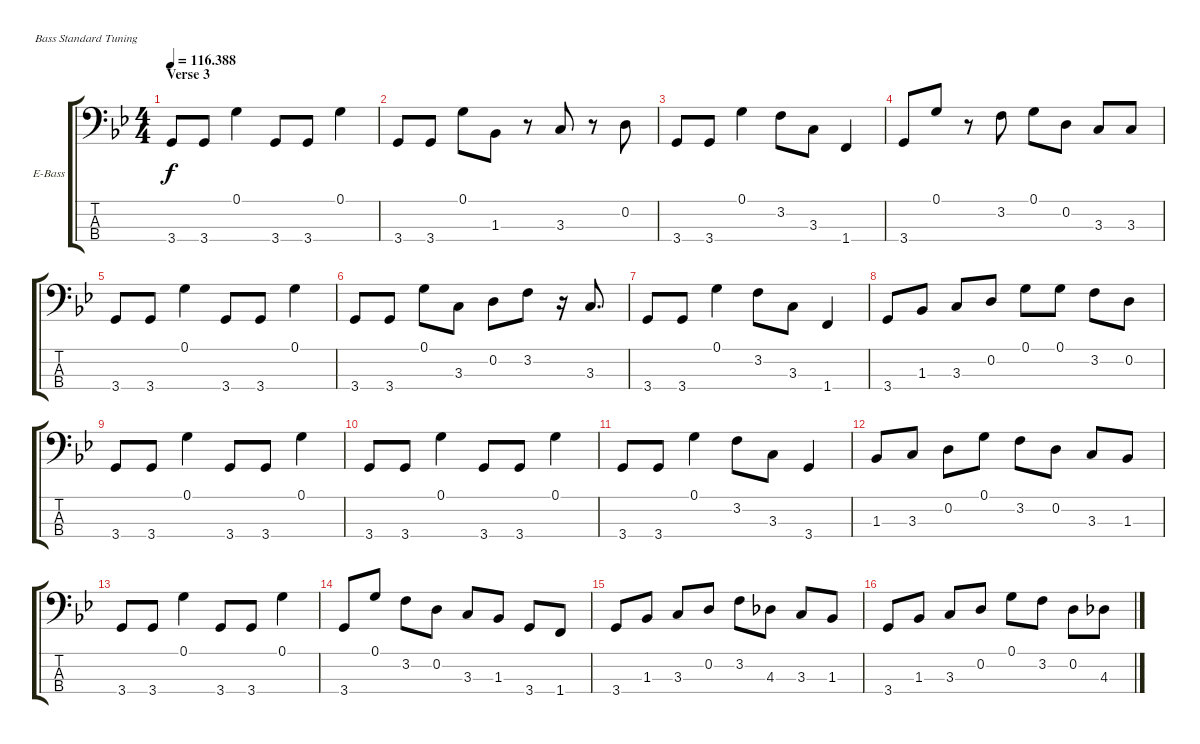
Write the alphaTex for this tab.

\bracketExtendMode groupsimilarinstruments
\firstSystemTrackNameOrientation horizontal
\otherSystemsTrackNameOrientation horizontal
\track ("Electric Bass" "E-Bass") {instrument electricbassfinger}
\staff {score tabs}
\tuning (G2 D2 A1 E1)
\ts (4 4)
\section ("" "Verse 3")
\tempo
116.388
\accidentals auto
\clef f4
\ottava regular
\simile none
\ks gminor
3.4.8{dy f} 3.4.8 0.1.4 3.4.8 3.4.8 0.1.4 |
3.4.8 3.4.8 0.1.8 1.3.8 r.8 3.3.8 r.8 0.2.8 |
3.4.8 3.4.8 0.1.4 3.2.8 3.3.8 1.4.4 |
3.4.8 0.1.8 r.8 3.2.8 0.1.8 0.2.8 3.3.8 3.3.8 |
3.4.8 3.4.8 0.1.4 3.4.8 3.4.8 0.1.4 |
3.4.8 3.4.8 0.1.8 3.3.8 0.2.8 3.2.8 r.16 3.3.8{d} |
3.4.8 3.4.8 0.1.4 3.2.8 3.3.8 1.4.4 |
3.4.8 1.3.8 3.3.8 0.2.8 0.1.8 0.1.8 3.2.8 0.2.8 |
3.4.8 3.4.8 0.1.4 3.4.8 3.4.8 0.1.4 |
3.4.8 3.4.8 0.1.4 3.4.8 3.4.8 0.1.4 |
3.4.8 3.4.8 0.1.4 3.2.8 3.3.8 3.4.4 |
1.3.8 3.3.8 0.2.8 0.1.8 3.2.8 0.2.8 3.3.8 1.3.8 |
3.4.8 3.4.8 0.1.4 3.4.8 3.4.8 0.1.4 |
3.4.8 0.1.8 3.2.8 0.2.8 3.3.8 1.3.8 3.4.8 1.4.8 |
3.4.8 1.3.8 3.3.8 0.2.8 3.2.8 4.3.8 3.3.8 1.3.8 |
3.4.8 1.3.8 3.3.8 0.2.8 0.1.8 3.2.8 0.2.8 4.3.8
